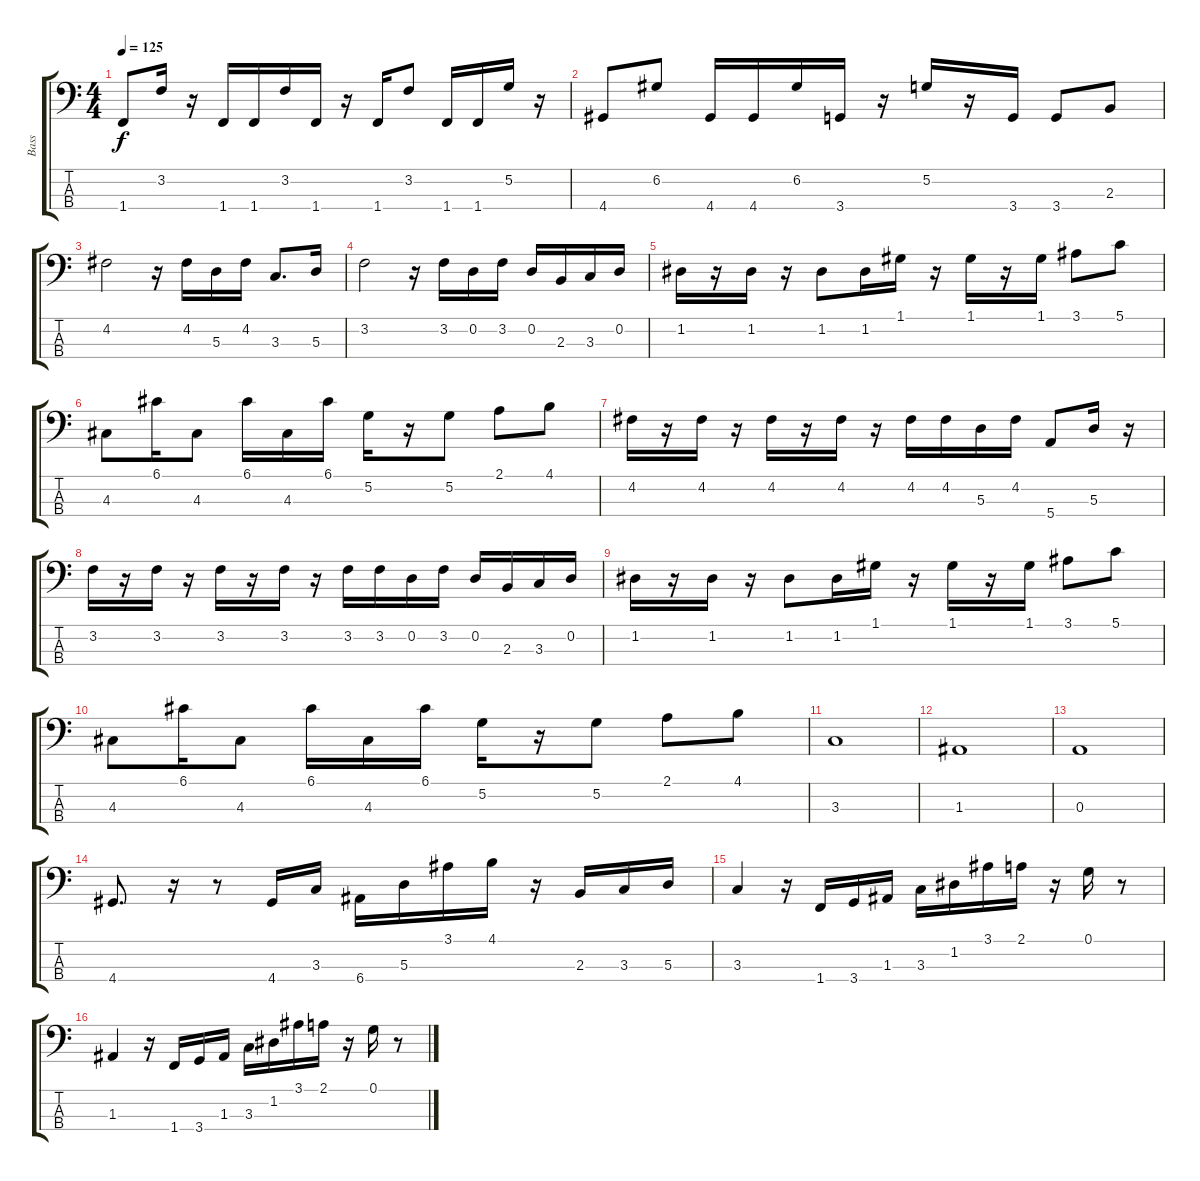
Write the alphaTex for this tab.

\track ("Bass" "Bass") {instrument electricbassfinger}
\staff {score tabs}
\tuning (G2 D2 A1 E1) {hide}
\ts (4 4)
\tempo 125
\clef f4
\ks c
1.4.8{dy f} 3.2.16 r.16 1.4.16 1.4.16 3.2.16 1.4.16 r.16 1.4.16 3.2.8 1.4.16 1.4.16 5.2.16 r.16 |
4.4.8 6.2.8 4.4.16 4.4.16 6.2.16 3.4.16 r.16 5.2.16 r.16 3.4.16 3.4.8 2.3.8 |
4.2.2 r.16 4.2.16 5.3.16 4.2.16 3.3.8{d} 5.3.16 |
3.2.2 r.16 3.2.16 0.2.16 3.2.16 0.2.16 2.3.16 3.3.16 0.2.16 |
1.2.16 r.16 1.2.16 r.16 1.2.8 1.2.16 1.1.16 r.16 1.1.16 r.16 1.1.16 3.1.8 5.1.8 |
4.3.8 6.1.16 4.3.8 6.1.16 4.3.16 6.1.16 5.2.16 r.16 5.2.8 2.1.8 4.1.8 |
4.2.16 r.16 4.2.16 r.16 4.2.16 r.16 4.2.16 r.16 4.2.16 4.2.16 5.3.16 4.2.16 5.4.8 5.3.16 r.16 |
3.2.16 r.16 3.2.16 r.16 3.2.16 r.16 3.2.16 r.16 3.2.16 3.2.16 0.2.16 3.2.16 0.2.16 2.3.16 3.3.16 0.2.16 |
1.2.16 r.16 1.2.16 r.16 1.2.8 1.2.16 1.1.16 r.16 1.1.16 r.16 1.1.16 3.1.8 5.1.8 |
4.3.8 6.1.16 4.3.8 6.1.16 4.3.16 6.1.16 5.2.16 r.16 5.2.8 2.1.8 4.1.8 |
3.3.1 |
1.3.1 |
0.3.1 |
4.4.8{d} r.16 r.8 4.4.16 3.3.16 6.4.16 5.3.16 3.1.16 4.1.16 r.16 2.3.16 3.3.16 5.3.16 |
3.3.4 r.16 1.4.16 3.4.16 1.3.16 3.3.16 1.2.16 3.1.16 2.1.16 r.16 0.1.16 r.8 |
1.3.4 r.16 1.4.16 3.4.16 1.3.16 3.3.16 1.2.16 3.1.16 2.1.16 r.16 0.1.16 r.8
